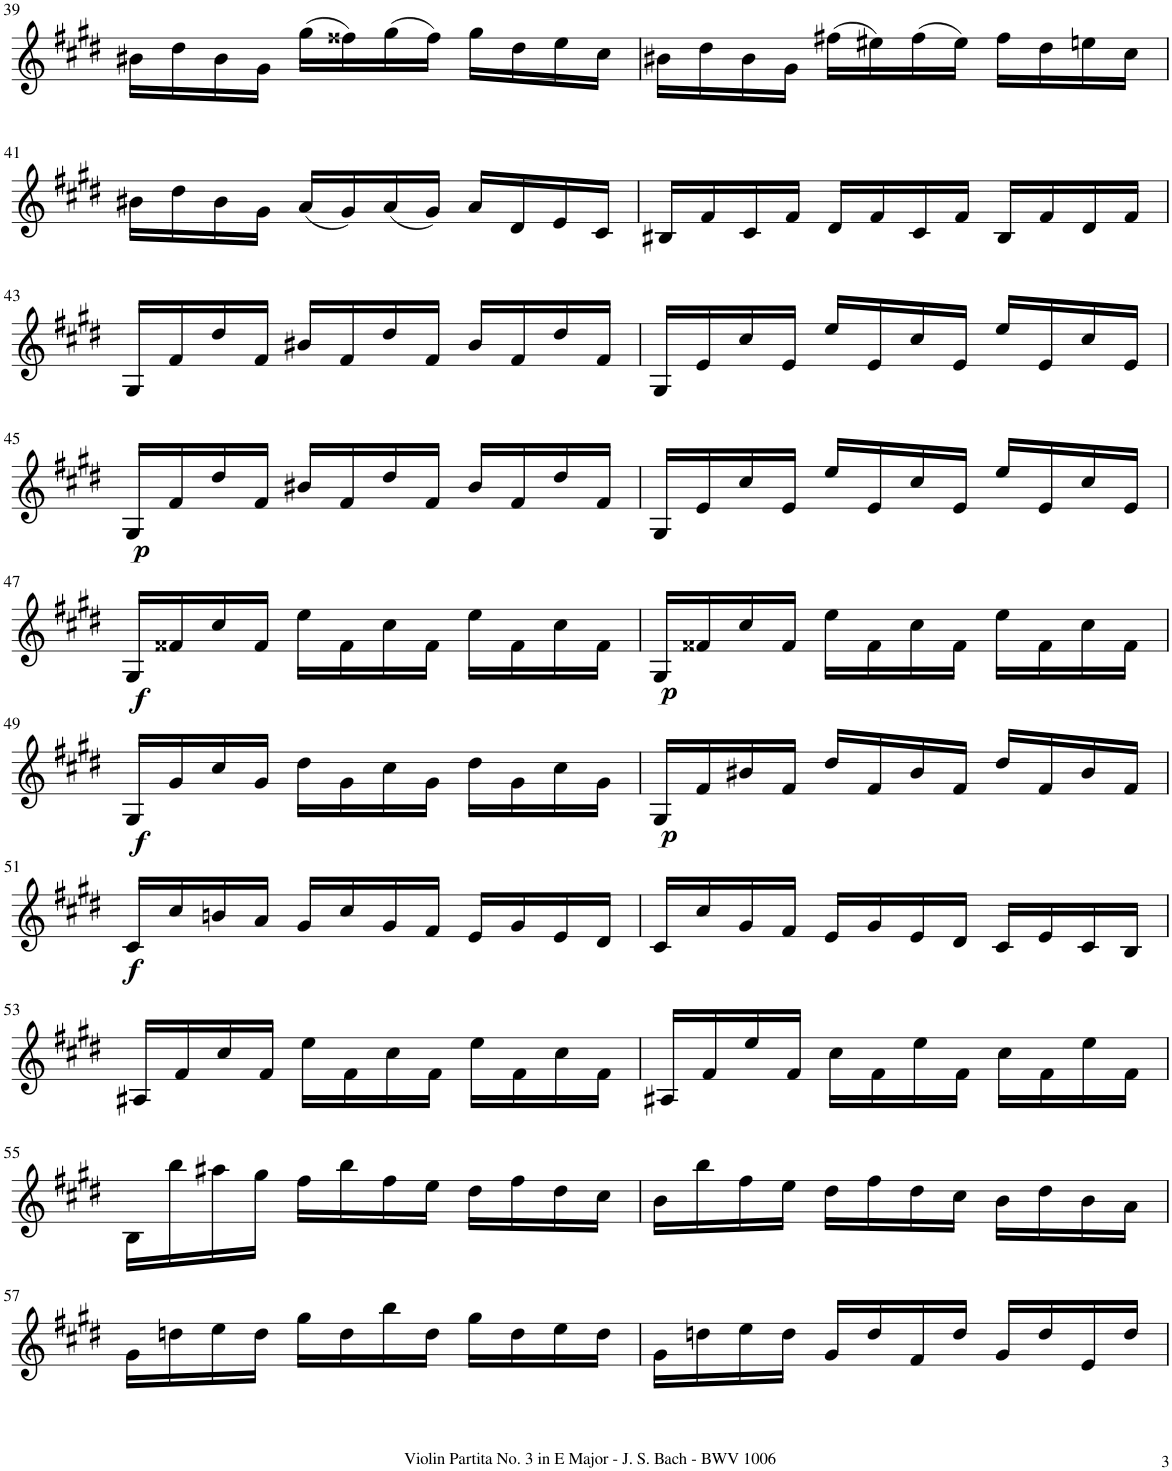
**kern	**dynam
*part1	*part1
*staff1	*staff1
*I"Violin	*
*I'Vln.	*
!!LO:PB:g=z
*clefG2	*
*k[f#c#g#d#]	*
*M3/4	*
=39	=39
16b#X\LL	.
16dd#\	.
16b#\	.
16g#\JJ	.
(16gg#\LL	.
16ff##X\)	.
(16gg#\	.
16ff##\JJ)	.
16gg#\LL	.
16dd#\	.
16ee\	.
16cc#\JJ	.
=40	=40
16b#X\LL	.
16dd#\	.
16b#\	.
16g#\JJ	.
(16ff#X\LL	.
16ee#X\)	.
(16ff#\	.
16ee#\JJ)	.
16ff#\LL	.
16dd#\	.
16een\	.
16cc#\JJ	.
!!LO:LB:g=z
=41	=41
16b#X\LL	.
16dd#\	.
16b#\	.
16g#\JJ	.
(16a/LL	.
16g#/)	.
(16a/	.
16g#/JJ)	.
16a/LL	.
16d#/	.
16e/	.
16c#/JJ	.
=42	=42
16B#X/LL	.
16f#/	.
16c#/	.
16f#/JJ	.
16d#/LL	.
16f#/	.
16c#/	.
16f#/JJ	.
16B#/LL	.
16f#/	.
16d#/	.
16f#/JJ	.
!!LO:LB:g=z
=43	=43
16G#/LL	.
16f#/	.
16dd#/	.
16f#/JJ	.
16b#X/LL	.
16f#/	.
16dd#/	.
16f#/JJ	.
16b#/LL	.
16f#/	.
16dd#/	.
16f#/JJ	.
=44	=44
16G#/LL	.
16e/	.
16cc#/	.
16e/JJ	.
16ee/LL	.
16e/	.
16cc#/	.
16e/JJ	.
16ee/LL	.
16e/	.
16cc#/	.
16e/JJ	.
!!LO:LB:g=z
=45	=45
!	!LO:DY:b
16G#/LL	p
16f#/	.
16dd#/	.
16f#/JJ	.
16b#X/LL	.
16f#/	.
16dd#/	.
16f#/JJ	.
16b#/LL	.
16f#/	.
16dd#/	.
16f#/JJ	.
=46	=46
16G#/LL	.
16e/	.
16cc#/	.
16e/JJ	.
16ee/LL	.
16e/	.
16cc#/	.
16e/JJ	.
16ee/LL	.
16e/	.
16cc#/	.
16e/JJ	.
!!LO:LB:g=z
=47	=47
!	!LO:DY:b
16G#/LL	f
16f##X/	.
16cc#/	.
16f##/JJ	.
16ee\LL	.
16f##\	.
16cc#\	.
16f##\JJ	.
16ee\LL	.
16f##\	.
16cc#\	.
16f##\JJ	.
=48	=48
!	!LO:DY:b
16G#/LL	p
16f##X/	.
16cc#/	.
16f##/JJ	.
16ee\LL	.
16f##\	.
16cc#\	.
16f##\JJ	.
16ee\LL	.
16f##\	.
16cc#\	.
16f##\JJ	.
!!LO:LB:g=z
=49	=49
!	!LO:DY:b
16G#/LL	f
16g#/	.
16cc#/	.
16g#/JJ	.
16dd#\LL	.
16g#\	.
16cc#\	.
16g#\JJ	.
16dd#\LL	.
16g#\	.
16cc#\	.
16g#\JJ	.
=50	=50
!	!LO:DY:b
16G#/LL	p
16f#/	.
16b#X/	.
16f#/JJ	.
16dd#/LL	.
16f#/	.
16b#/	.
16f#/JJ	.
16dd#/LL	.
16f#/	.
16b#/	.
16f#/JJ	.
!!LO:LB:g=z
=51	=51
!	!LO:DY:b
16c#/LL	f
16cc#/	.
16bn/	.
16a/JJ	.
16g#/LL	.
16cc#/	.
16g#/	.
16f#/JJ	.
16e/LL	.
16g#/	.
16e/	.
16d#/JJ	.
=52	=52
16c#/LL	.
16cc#/	.
16g#/	.
16f#/JJ	.
16e/LL	.
16g#/	.
16e/	.
16d#/JJ	.
16c#/LL	.
16e/	.
16c#/	.
16B/JJ	.
!!LO:LB:g=z
=53	=53
16A#X/LL	.
16f#/	.
16cc#/	.
16f#/JJ	.
16ee\LL	.
16f#\	.
16cc#\	.
16f#\JJ	.
16ee\LL	.
16f#\	.
16cc#\	.
16f#\JJ	.
=54	=54
16A#X/LL	.
16f#/	.
16ee/	.
16f#/JJ	.
16cc#\LL	.
16f#\	.
16ee\	.
16f#\JJ	.
16cc#\LL	.
16f#\	.
16ee\	.
16f#\JJ	.
!!LO:LB:g=z
=55	=55
16B\LL	.
16bb\	.
16aa#X\	.
16gg#\JJ	.
16ff#\LL	.
16bb\	.
16ff#\	.
16ee\JJ	.
16dd#\LL	.
16ff#\	.
16dd#\	.
16cc#\JJ	.
=56	=56
16b\LL	.
16bb\	.
16ff#\	.
16ee\JJ	.
16dd#\LL	.
16ff#\	.
16dd#\	.
16cc#\JJ	.
16b\LL	.
16dd#\	.
16b\	.
16a\JJ	.
!!LO:LB:g=z
=57	=57
16g#\LL	.
16ddn\	.
16ee\	.
16dd\JJ	.
16gg#\LL	.
16dd\	.
16bb\	.
16dd\JJ	.
16gg#\LL	.
16dd\	.
16ee\	.
16dd\JJ	.
=58	=58
16g#\LL	.
16ddn\	.
16ee\	.
16dd\JJ	.
16g#/LL	.
16dd/	.
16f#/	.
16dd/JJ	.
16g#/LL	.
16dd/	.
16e/	.
16dd/JJ	.
=	=
*-	*-
